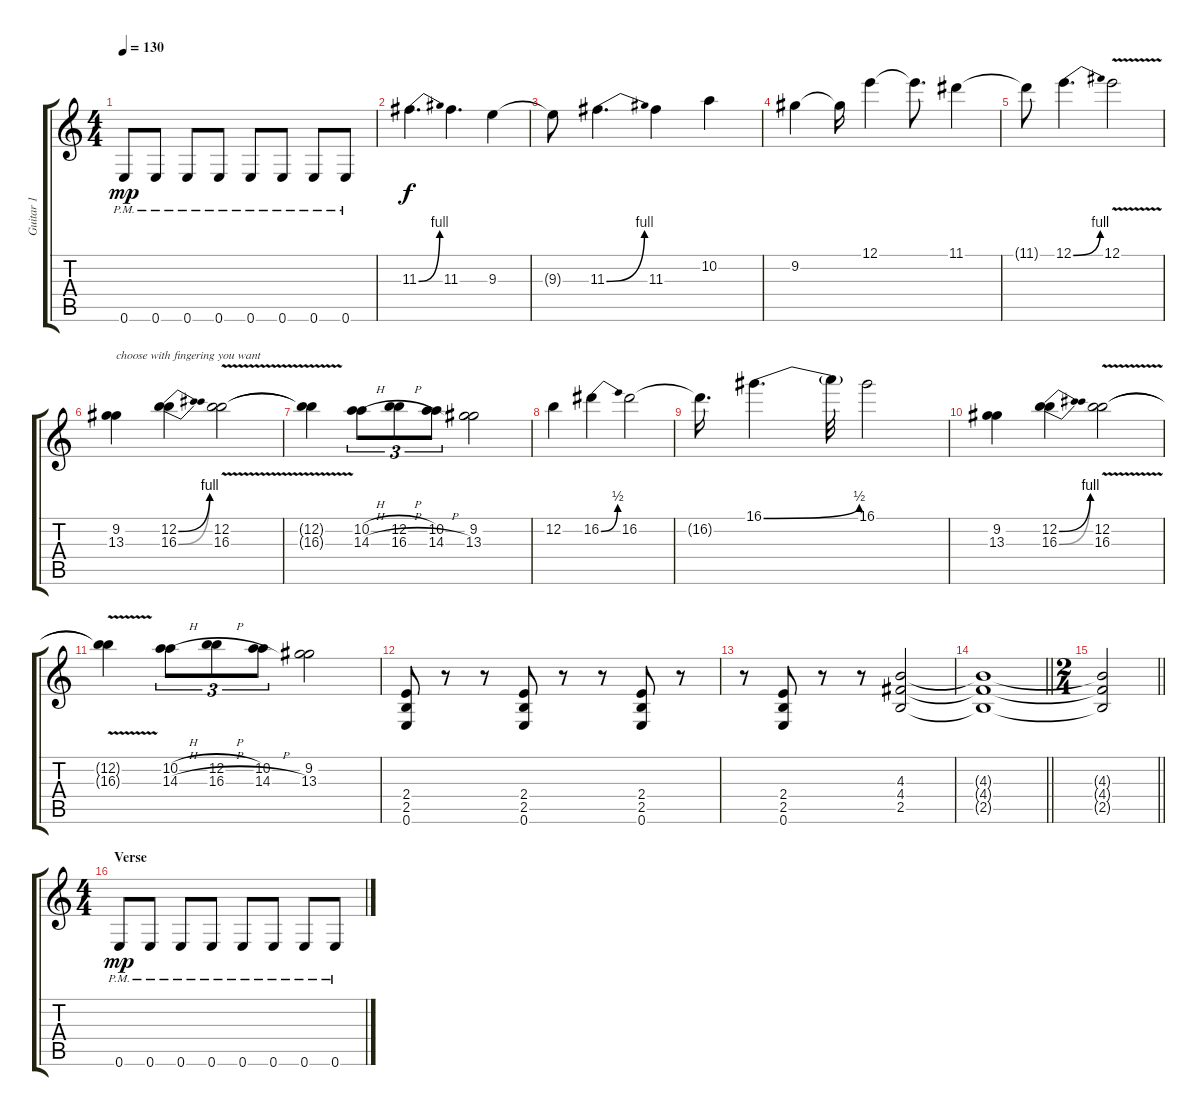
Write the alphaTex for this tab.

\track ("Guitar 1" "Guitar 1") {instrument overdrivenguitar}
\staff {score tabs}
\tuning (E4 B3 G3 D3 A2 E2) {hide}
\ts (4 4)
\tempo 130
\clef g2
\ks c
0.6{pm}.8{dy mp} 0.6{pm}.8 0.6{pm}.8 0.6{pm}.8 0.6{pm}.8 0.6{pm}.8 0.6{pm}.8 0.6{pm}.8 |
11.3{be (bend 0 0 60 4)}.4{d dy f} 11.3.4{d} 9.3.4 |
9.3{t}.8 11.3{be (bend 0 0 60 4)}.4{d} 11.3.4 10.2.4 |
9.2.4 9.2{t}.16 12.1.4 12.1{t}.8{d} 11.1.4 |
11.1{t}.8 12.1{be (bend 0 0 60 4)}.4{d} 12.1{v}.2 |
(9.2 13.3).4{txt "choose with fingering you want"} (12.2{be (bend 0 0 60 4)} 16.3{be (bend 0 0 60 4)}).4 (12.2{v} 16.3).2 |
(12.2{t} 16.3{t}).4 (10.2{h} 14.3{h}).8{tu (3 2)} (12.2{h} 16.3{h}).8{tu (3 2)} (10.2 14.3{h}).8{tu (3 2)} (9.2 13.3).2 |
12.2.4 16.2{be (bend 0 0 60 2)}.4 16.2.2 |
16.2{t}.16{d} 16.1{be (bend 0 0 60 2)}.4{d} 16.1{t}.32 16.1.2 |
(9.2 13.3).4 (12.2{be (bend 0 0 60 4)} 16.3{be (bend 0 0 60 4)}).4 (12.2{v} 16.3).2 |
(12.2{t} 16.3{t}).4 (10.2{h} 14.3{h}).8{tu (3 2)} (12.2{h} 16.3{h}).8{tu (3 2)} (10.2 14.3{h}).8{tu (3 2)} (9.2 13.3).2 |
(2.4 2.5 0.6).8 r.8 r.8 (2.4 2.5 0.6).8 r.8 r.8 (2.4 2.5 0.6).8 r.8 |
r.8 (2.4 2.5 0.6).8 r.8 r.8 (4.3 4.4 2.5).2 |
\barLineRight lightlight
(4.3{t} 4.4{t} 2.5{t}).1 |
\ts (2 4)
\barLineRight lightlight
(4.3{t} 4.4{t} 2.5{t}).2 |
\ts (4 4)
\section ("" "Verse")
0.6{pm}.8{dy mp} 0.6{pm}.8 0.6{pm}.8 0.6{pm}.8 0.6{pm}.8 0.6{pm}.8 0.6{pm}.8 0.6{pm}.8
